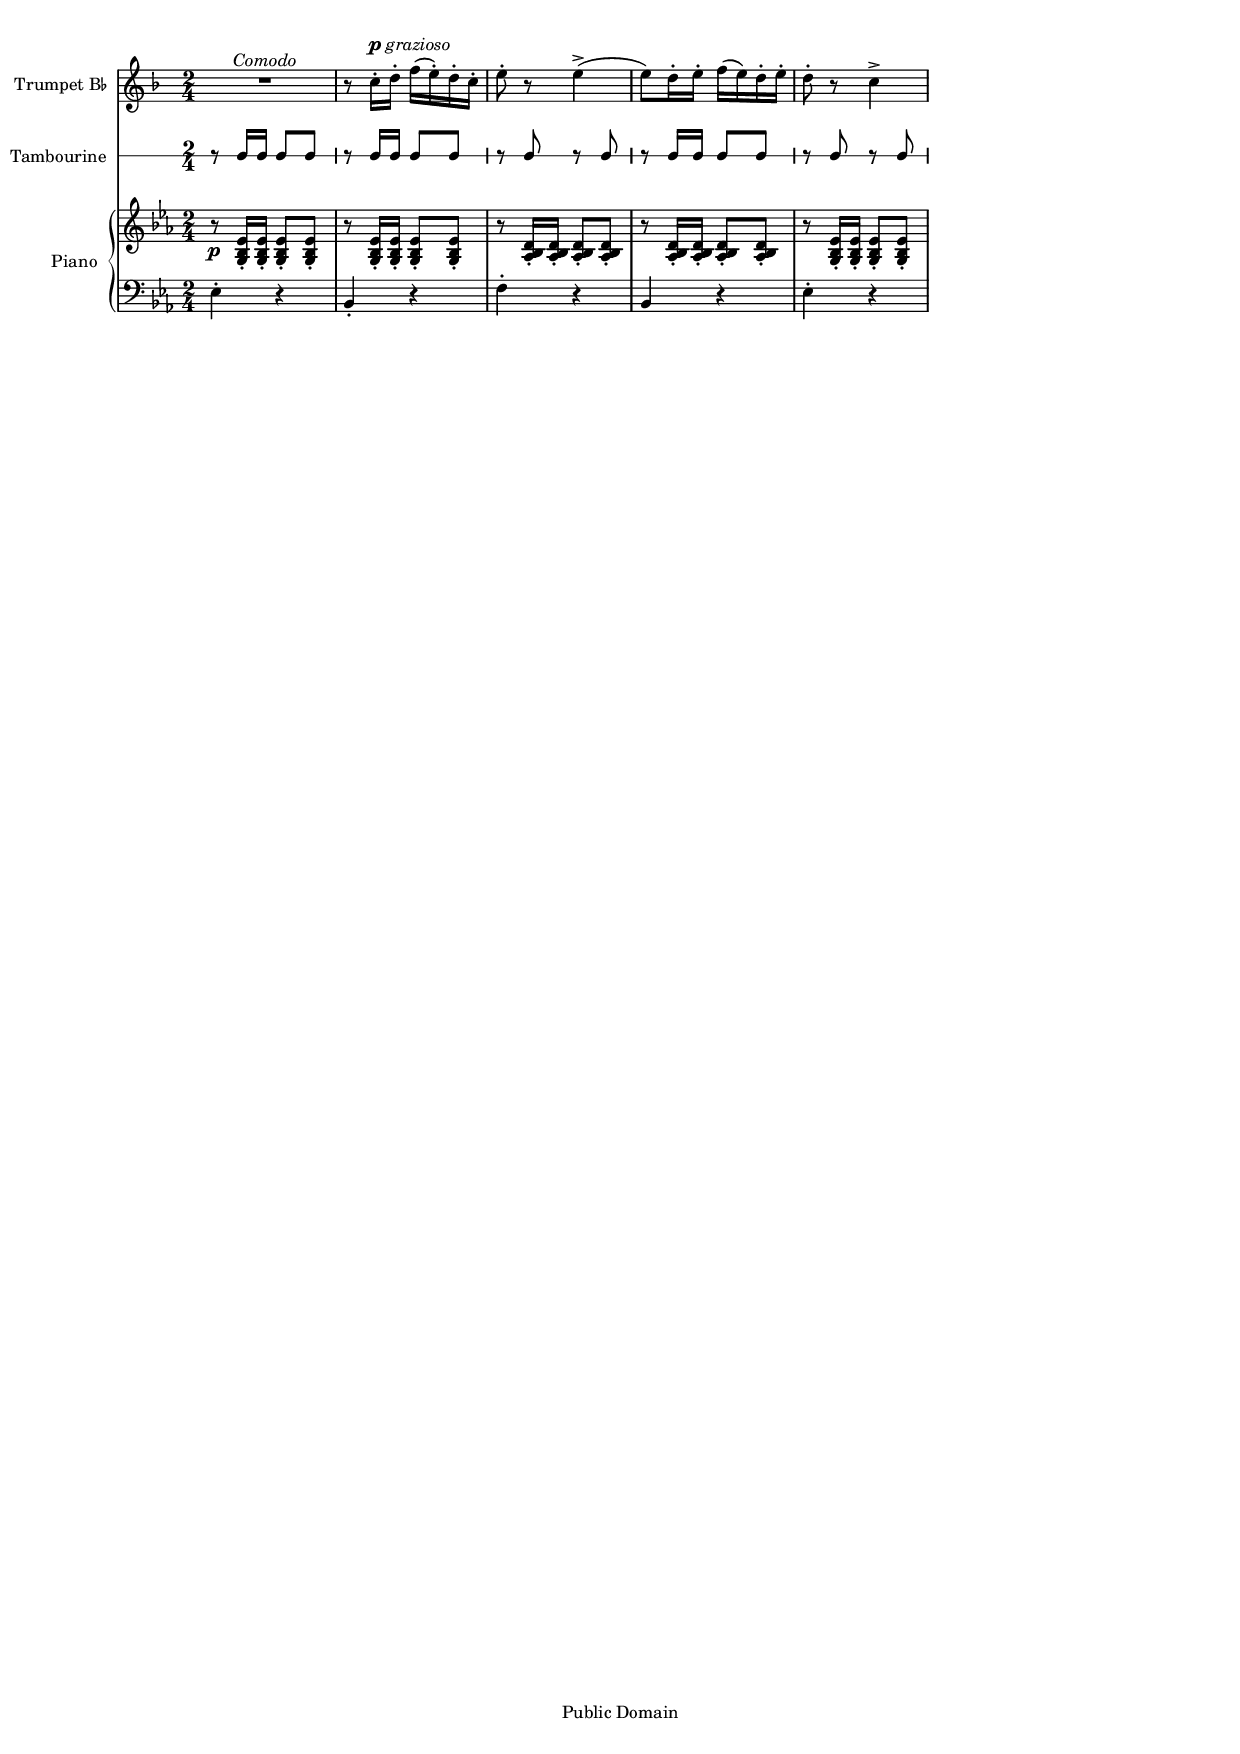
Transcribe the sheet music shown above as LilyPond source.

% Do not edit this file; it is automatically
% generated from Documentation/snippets/new
% This file is in the public domain.
%% Note: this file works from version 2.13.36
\version "2.13.46"
\include "catalan.ly"
#(set-global-staff-size 15)
\paper{
  ragged-right=##t
  line-width=17\cm
  indent=0\cm
}


\header {
  lsrtags = "headwords"
  texidoc = ""
  doctitle = "headword"
} % begin verbatim


\header {
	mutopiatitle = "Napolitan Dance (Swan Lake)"
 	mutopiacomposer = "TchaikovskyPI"
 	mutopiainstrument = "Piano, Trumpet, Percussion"
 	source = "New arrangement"
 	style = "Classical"
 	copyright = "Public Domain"
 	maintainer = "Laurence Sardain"
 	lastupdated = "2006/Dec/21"
%	title = "Le Lac des Cygnes"
%	subtitle = "Danse Napolitaine"
%	composer = "Piotr Ilitch Tchaïkovski"
%	arranger = "arr. Laurence Sardain"
%       footer = "Mutopia-2006/12/22-896"
}

trompette = \relative do'' {
  \clef treble
  \key mib \major
  \time 2/4
  R2^\markup { \italic Comodo } |
  r8 \once \override TextScript #'padding = #2.0
  sib16-.^\markup {\dynamic p \italic grazioso} do-. mib( re)-. do-. sib-. |
  re8-. r8 re4->( |
  re8) do16-. re-. mib( re) do-. re-. |
  do8-. r8 sib4-> |
}

tambourin = \relative do' {
  \time 2/4
  r8 do16 do do8 do |
  r8 do16 do do8 do |
  r8 do r do |
  r8 do16 do do8 do |
  r8 do r do |
}

tambourinMidi = \drummode {
  \time 2/4
  r8 tamb16 tamb tamb8 tamb |
  r8 tamb16 tamb tamb8 tamb |
  r8 tamb r tamb |
  r8 tamb16 tamb tamb8 tamb |
  r8 tamb r tamb |
}

upper = \relative do' {
  \clef treble
  \key mib \major
  \time 2/4
  r8\p <sol sib mib>16-. <sol sib mib>-. <sol sib mib>8-. <sol sib mib>-. |
  r8 <sol sib mib>16-. <sol sib mib>-. <sol sib mib>8-. <sol sib mib>-. |
  r8 <lab sib re>16-. <lab sib re>-. <lab sib re>8-. <lab sib re>-. |
  r8 <lab sib re>16-. <lab sib re>-. <lab sib re>8-. <lab sib re>-. |
  r8 <sol sib mib>16-. <sol sib mib>-. <sol sib mib>8-. <sol sib mib>-. |
}

lower = \relative do {
  \clef bass
  \key mib \major
  \time 2/4
  mib4-. r4 |
  sib-. r |
  fa'-. r |
  sib, r |
  mib4-. r4 |
}


\score {
  <<
    \context Staff = "trumpet" <<
      \set Staff.instrumentName = \markup { "Trumpet" \concat{ B \teeny \raise #0.4 \flat } }
      \transpose sib do'
      \trompette
    >>
    \context RhythmicStaff = "tambourin" <<
      \set Staff.instrumentName = "Tambourine"
      \tambourin
    >>
    \context PianoStaff = "prima" <<
      \set PianoStaff.instrumentName = "Piano  "
      \context Staff = "uppera" \upper
      \context Staff = "lowera" \lower
    >>
  >>
  \layout { }
}
\score {
  <<
    \context Staff = "trumpet" {
      \set Staff.midiInstrument = "trumpet"
      \trompette
    }
    \context DrumStaff = "tambourin" {
      \tambourinMidi
    }
    \context Staff = "piano" <<
      \upper
      \lower
    >>
  >>
  \midi {
    \context {
      \Score
      tempoWholesPerMinute = #(ly:make-moment 72 4)
    }
  }
}

